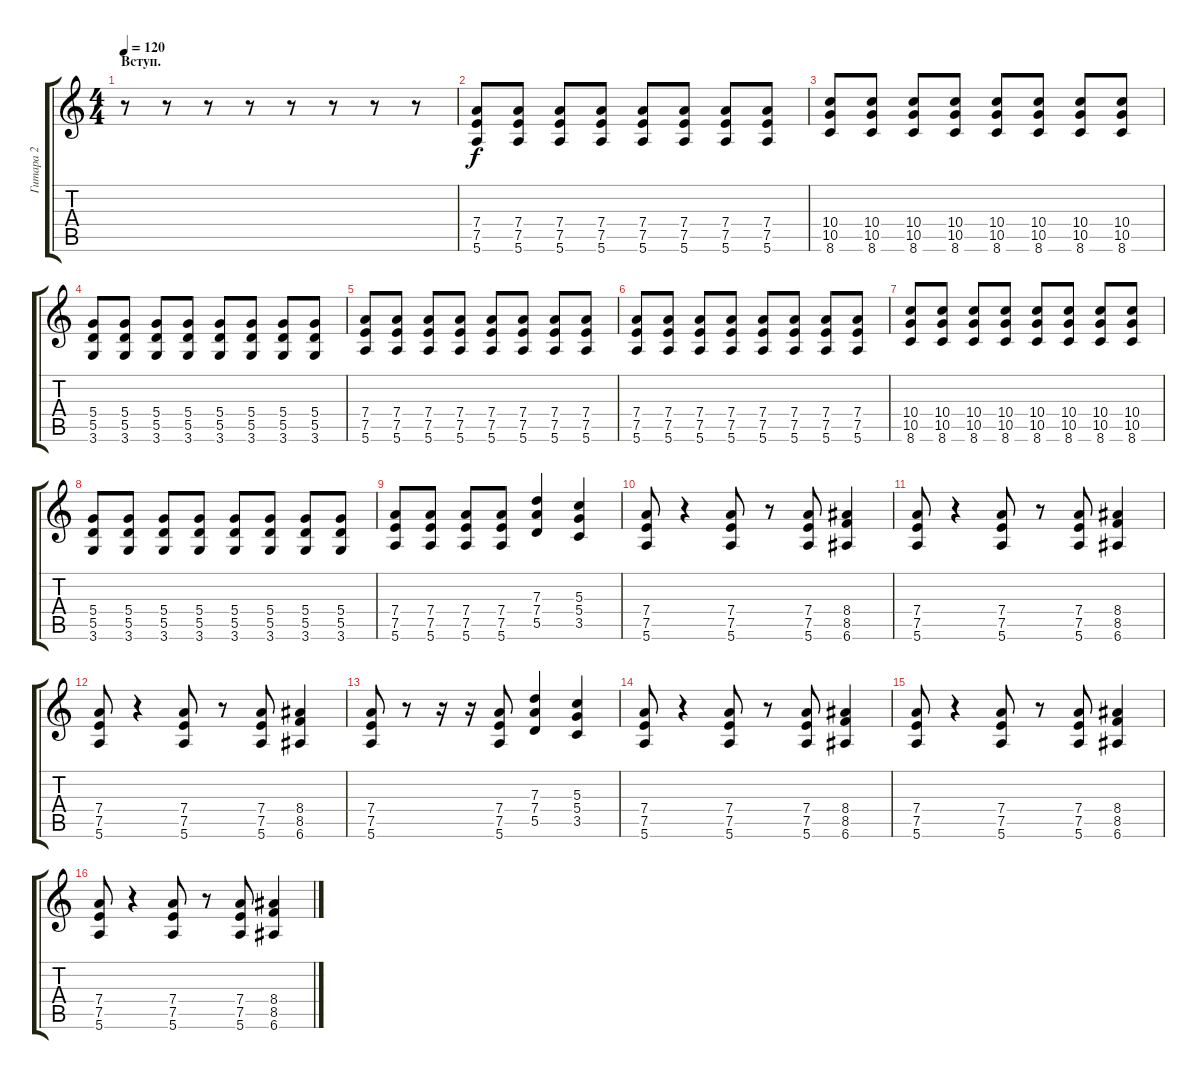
\track ("Гитара 2" "Гитара 2") {instrument distortionguitar}
\staff {score tabs}
\tuning (E4 B3 G3 D3 A2 E2) {hide}
\ts (4 4)
\section ("" "Вступ.")
\tempo 120
\clef g2
\ks c
r.8{dy f instrument distortionguitar} r.8 r.8 r.8 r.8 r.8 r.8 r.8 |
(7.4 7.5 5.6).8 (7.4 7.5 5.6).8 (7.4 7.5 5.6).8 (7.4 7.5 5.6).8 (7.4 7.5 5.6).8 (7.4 7.5 5.6).8 (7.4 7.5 5.6).8 (7.4 7.5 5.6).8 |
(10.4 10.5 8.6).8 (10.4 10.5 8.6).8 (10.4 10.5 8.6).8 (10.4 10.5 8.6).8 (10.4 10.5 8.6).8 (10.4 10.5 8.6).8 (10.4 10.5 8.6).8 (10.4 10.5 8.6).8 |
(5.4 5.5 3.6).8 (5.4 5.5 3.6).8 (5.4 5.5 3.6).8 (5.4 5.5 3.6).8 (5.4 5.5 3.6).8 (5.4 5.5 3.6).8 (5.4 5.5 3.6).8 (5.4 5.5 3.6).8 |
(7.4 7.5 5.6).8 (7.4 7.5 5.6).8 (7.4 7.5 5.6).8 (7.4 7.5 5.6).8 (7.4 7.5 5.6).8 (7.4 7.5 5.6).8 (7.4 7.5 5.6).8 (7.4 7.5 5.6).8 |
(7.4 7.5 5.6).8 (7.4 7.5 5.6).8 (7.4 7.5 5.6).8 (7.4 7.5 5.6).8 (7.4 7.5 5.6).8 (7.4 7.5 5.6).8 (7.4 7.5 5.6).8 (7.4 7.5 5.6).8 |
(10.4 10.5 8.6).8 (10.4 10.5 8.6).8 (10.4 10.5 8.6).8 (10.4 10.5 8.6).8 (10.4 10.5 8.6).8 (10.4 10.5 8.6).8 (10.4 10.5 8.6).8 (10.4 10.5 8.6).8 |
(5.4 5.5 3.6).8 (5.4 5.5 3.6).8 (5.4 5.5 3.6).8 (5.4 5.5 3.6).8 (5.4 5.5 3.6).8 (5.4 5.5 3.6).8 (5.4 5.5 3.6).8 (5.4 5.5 3.6).8 |
(7.4 7.5 5.6).8 (7.4 7.5 5.6).8 (7.4 7.5 5.6).8 (7.4 7.5 5.6).8 (7.3 7.4 5.5).4 (5.3 5.4 3.5).4 |
(7.4 7.5 5.6).8 r.4 (7.4 7.5 5.6).8 r.8 (7.4 7.5 5.6).8 (8.4 8.5 6.6).4 |
(7.4 7.5 5.6).8 r.4 (7.4 7.5 5.6).8 r.8 (7.4 7.5 5.6).8 (8.4 8.5 6.6).4 |
(7.4 7.5 5.6).8 r.4 (7.4 7.5 5.6).8 r.8 (7.4 7.5 5.6).8 (8.4 8.5 6.6).4 |
(7.4 7.5 5.6).8 r.8 r.16 r.16 (7.4 7.5 5.6).8 (7.3 7.4 5.5).4 (5.3 5.4 3.5).4 |
(7.4 7.5 5.6).8 r.4 (7.4 7.5 5.6).8 r.8 (7.4 7.5 5.6).8 (8.4 8.5 6.6).4 |
(7.4 7.5 5.6).8 r.4 (7.4 7.5 5.6).8 r.8 (7.4 7.5 5.6).8 (8.4 8.5 6.6).4 |
(7.4 7.5 5.6).8 r.4 (7.4 7.5 5.6).8 r.8 (7.4 7.5 5.6).8 (8.4 8.5 6.6).4
